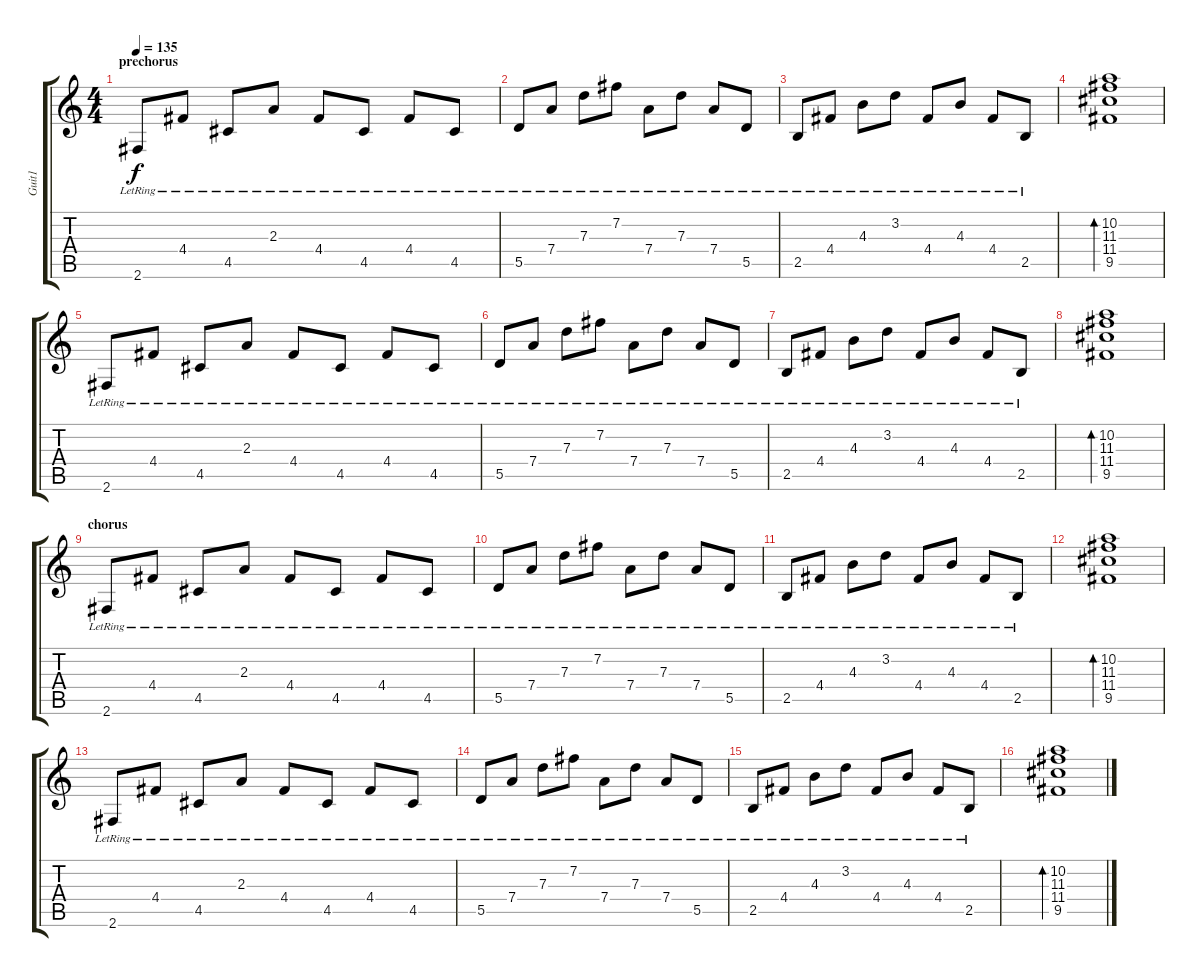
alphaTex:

\track ("Guit1" "Guit1") {instrument electricguitarclean}
\staff {score tabs}
\tuning (E4 B3 G3 D3 A2 E2) {hide}
\ts (4 4)
\section ("" "prechorus")
\tempo 135
\clef g2
\ks c
2.6{lr}.8{dy f} 4.4{lr}.8 4.5{lr}.8 2.3{lr}.8 4.4{lr}.8 4.5{lr}.8 4.4{lr}.8 4.5{lr}.8 |
5.5{lr}.8 7.4{lr}.8 7.3{lr}.8 7.2{lr}.8 7.4{lr}.8 7.3{lr}.8 7.4{lr}.8 5.5{lr}.8 |
2.5{lr}.8 4.4{lr}.8 4.3{lr}.8 3.2{lr}.8 4.4{lr}.8 4.3{lr}.8 4.4{lr}.8 2.5{lr}.8 |
(10.2 11.3 11.4 9.5).1{bd 480} |
2.6{lr}.8 4.4{lr}.8 4.5{lr}.8 2.3{lr}.8 4.4{lr}.8 4.5{lr}.8 4.4{lr}.8 4.5{lr}.8 |
5.5{lr}.8 7.4{lr}.8 7.3{lr}.8 7.2{lr}.8 7.4{lr}.8 7.3{lr}.8 7.4{lr}.8 5.5{lr}.8 |
2.5{lr}.8 4.4{lr}.8 4.3{lr}.8 3.2{lr}.8 4.4{lr}.8 4.3{lr}.8 4.4{lr}.8 2.5{lr}.8 |
(10.2 11.3 11.4 9.5).1{bd 480} |
\section ("" "chorus")
2.6{lr}.8 4.4{lr}.8 4.5{lr}.8 2.3{lr}.8 4.4{lr}.8 4.5{lr}.8 4.4{lr}.8 4.5{lr}.8 |
5.5{lr}.8 7.4{lr}.8 7.3{lr}.8 7.2{lr}.8 7.4{lr}.8 7.3{lr}.8 7.4{lr}.8 5.5{lr}.8 |
2.5{lr}.8 4.4{lr}.8 4.3{lr}.8 3.2{lr}.8 4.4{lr}.8 4.3{lr}.8 4.4{lr}.8 2.5{lr}.8 |
(10.2 11.3 11.4 9.5).1{bd 480} |
2.6{lr}.8 4.4{lr}.8 4.5{lr}.8 2.3{lr}.8 4.4{lr}.8 4.5{lr}.8 4.4{lr}.8 4.5{lr}.8 |
5.5{lr}.8 7.4{lr}.8 7.3{lr}.8 7.2{lr}.8 7.4{lr}.8 7.3{lr}.8 7.4{lr}.8 5.5{lr}.8 |
2.5{lr}.8 4.4{lr}.8 4.3{lr}.8 3.2{lr}.8 4.4{lr}.8 4.3{lr}.8 4.4{lr}.8 2.5{lr}.8 |
(10.2 11.3 11.4 9.5).1{bd 480}
